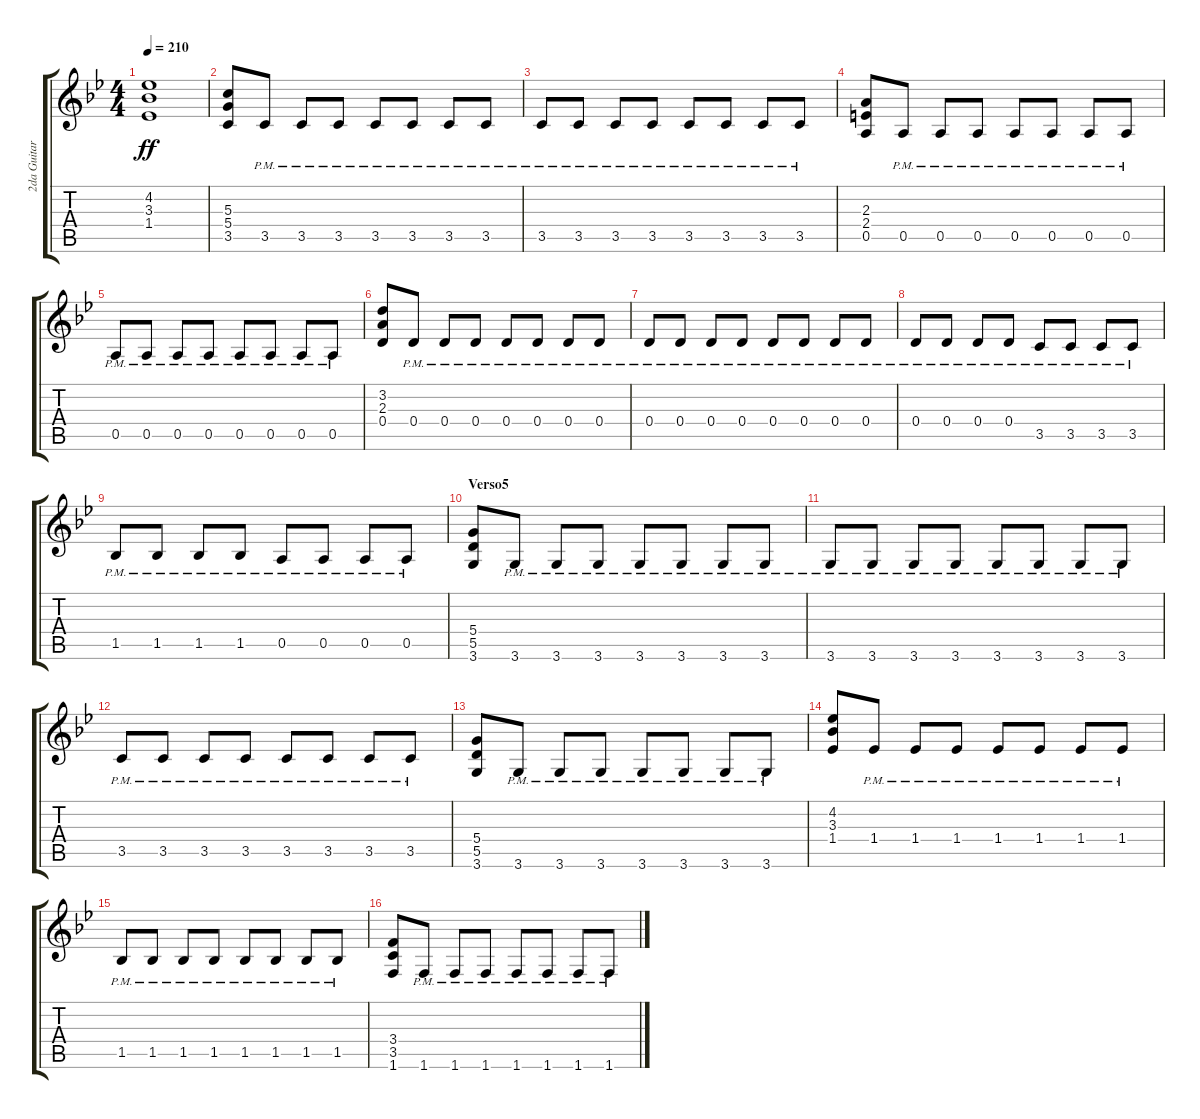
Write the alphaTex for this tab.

\track ("2da Guitarra" "2da Guitar") {instrument overdrivenguitar}
\staff {score tabs}
\tuning (E4 B3 G3 D3 A2 E2) {hide}
\ts (4 4)
\tempo 210
\clef g2
\ks gminor
(4.2 3.3 1.4).1{dy ff} |
(5.3 5.4 3.5).8 3.5{pm}.8 3.5{pm}.8 3.5{pm}.8 3.5{pm}.8 3.5{pm}.8 3.5{pm}.8 3.5{pm}.8 |
3.5{pm}.8 3.5{pm}.8 3.5{pm}.8 3.5{pm}.8 3.5{pm}.8 3.5{pm}.8 3.5{pm}.8 3.5{pm}.8 |
(2.3 2.4 0.5).8 0.5{pm}.8 0.5{pm}.8 0.5{pm}.8 0.5{pm}.8 0.5{pm}.8 0.5{pm}.8 0.5{pm}.8 |
0.5{pm}.8 0.5{pm}.8 0.5{pm}.8 0.5{pm}.8 0.5{pm}.8 0.5{pm}.8 0.5{pm}.8 0.5{pm}.8 |
(3.2 2.3 0.4).8 0.4{pm}.8 0.4{pm}.8 0.4{pm}.8 0.4{pm}.8 0.4{pm}.8 0.4{pm}.8 0.4{pm}.8 |
0.4{pm}.8 0.4{pm}.8 0.4{pm}.8 0.4{pm}.8 0.4{pm}.8 0.4{pm}.8 0.4{pm}.8 0.4{pm}.8 |
0.4{pm}.8 0.4{pm}.8 0.4{pm}.8 0.4{pm}.8 3.5{pm}.8 3.5{pm}.8 3.5{pm}.8 3.5{pm}.8 |
1.5{pm}.8 1.5{pm}.8 1.5{pm}.8 1.5{pm}.8 0.5{pm}.8 0.5{pm}.8 0.5{pm}.8 0.5{pm}.8 |
\section ("" "Verso5")
(5.4 5.5 3.6).8 3.6{pm}.8 3.6{pm}.8 3.6{pm}.8 3.6{pm}.8 3.6{pm}.8 3.6{pm}.8 3.6{pm}.8 |
3.6{pm}.8 3.6{pm}.8 3.6{pm}.8 3.6{pm}.8 3.6{pm}.8 3.6{pm}.8 3.6{pm}.8 3.6{pm}.8 |
3.5{pm}.8 3.5{pm}.8 3.5{pm}.8 3.5{pm}.8 3.5{pm}.8 3.5{pm}.8 3.5{pm}.8 3.5{pm}.8 |
(5.4 5.5 3.6).8 3.6{pm}.8 3.6{pm}.8 3.6{pm}.8 3.6{pm}.8 3.6{pm}.8 3.6{pm}.8 3.6{pm}.8 |
(4.2 3.3 1.4).8 1.4{pm}.8 1.4{pm}.8 1.4{pm}.8 1.4{pm}.8 1.4{pm}.8 1.4{pm}.8 1.4{pm}.8 |
1.5{pm}.8 1.5{pm}.8 1.5{pm}.8 1.5{pm}.8 1.5{pm}.8 1.5{pm}.8 1.5{pm}.8 1.5{pm}.8 |
(3.4 3.5 1.6).8 1.6{pm}.8 1.6{pm}.8 1.6{pm}.8 1.6{pm}.8 1.6{pm}.8 1.6{pm}.8 1.6{pm}.8
